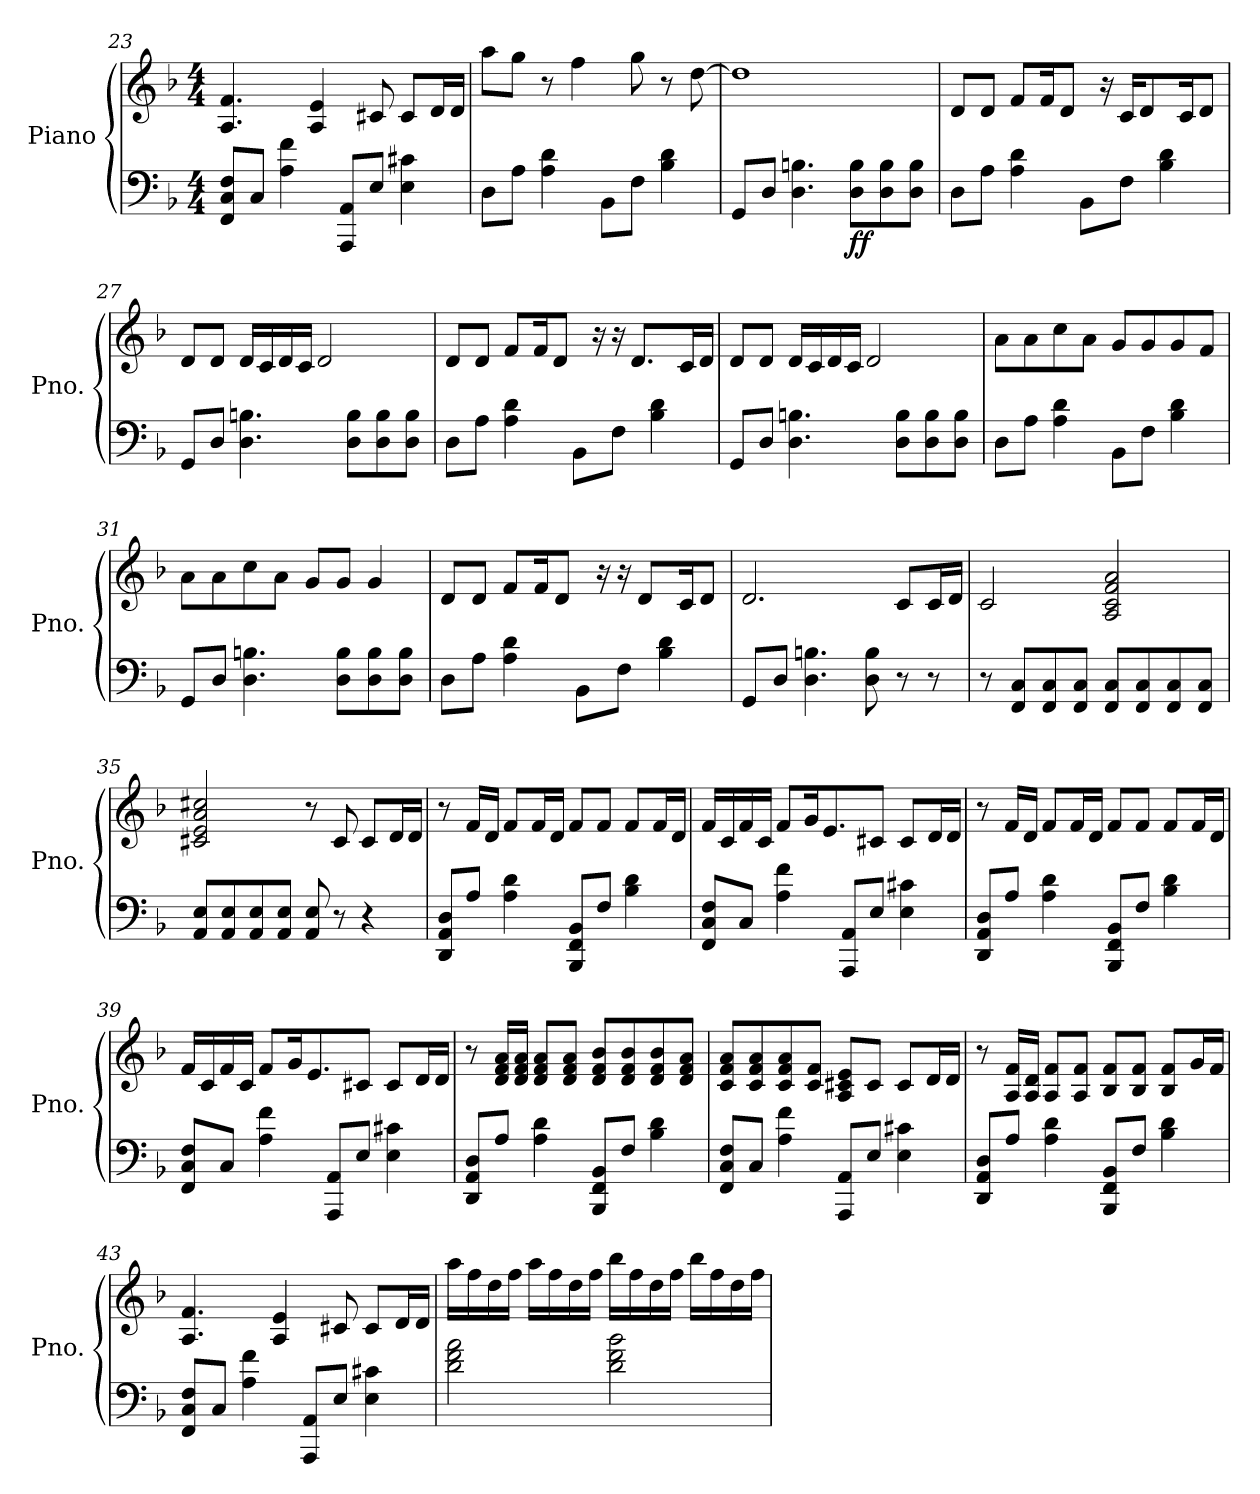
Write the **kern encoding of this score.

**kern	**kern	**dynam
*part1	*part1	*part1
*staff2	*staff1	*staff1/2
*I"Piano	*	*
*I'Pno.	*	*
*clefF4	*clefG2	*
*k[b-]	*k[b-]	*
*M4/4	*M4/4	*
=23	=23	=23
8FF/ 8C/ 8F/L	4.A/ 4.f/	.
8C/J	.	.
4A\ 4f\	.	.
.	4A/ 4e/	.
8AAA/ 8AA/L	.	.
8E/J	8c#X/	.
4E\ 4c#X\	8c#/L	.
.	16d/L	.
.	16d/JJ	.
=24	=24	=24
!	!	!LO:DY:b=2
!	!	!LO:DY:n=1:b
8D\L	8aa\L	mp mp
8A\J	8gg\J	.
4A\ 4d\	8r	.
.	4ff\	.
8BB-\L	.	.
8F\J	8gg\	.
4B-\ 4d\	8r	.
.	[8dd\	.
!!LO:PB:g=z
=25	=25	=25
8GG/L	1dd]	.
8D/J	.	.
4.D\ 4.Bn\	.	.
!	!	!LO:DY:b=2
8D\ 8B\L	.	ff
8D\ 8B\	.	.
8D\ 8B\J	.	.
=26	=26	=26
8D\L	8d/L	.
8A\J	8d/J	.
4A\ 4d\	8f/L	.
.	16f/K	.
.	8d/J	.
8BB-\L	.	.
.	16r	.
8F\J	16c/KL	.
.	8d/	.
4B-\ 4d\	.	.
.	16c/K	.
.	8d/J	.
=27	=27	=27
8GG/L	8d/L	.
8D/J	8d/J	.
4.D\ 4.Bn\	16d/LL	.
.	16c/	.
.	16d/	.
.	16c/JJ	.
.	2d/	.
8D\ 8B\L	.	.
8D\ 8B\	.	.
8D\ 8B\J	.	.
=28	=28	=28
8D\L	8d/L	.
8A\J	8d/J	.
4A\ 4d\	8f/L	.
.	16f/K	.
.	8d/J	.
8BB-\L	.	.
.	16r	.
8F\J	16r	.
.	8.d/L	.
4B-\ 4d\	.	.
.	16c/L	.
.	16d/JJ	.
!!LO:LB:g=z
=29	=29	=29
8GG/L	8d/L	.
8D/J	8d/J	.
4.D\ 4.Bn\	16d/LL	.
.	16c/	.
.	16d/	.
.	16c/JJ	.
.	2d/	.
8D\ 8B\L	.	.
8D\ 8B\	.	.
8D\ 8B\J	.	.
=30	=30	=30
8D\L	8a\L	.
8A\J	8a\	.
4A\ 4d\	8cc\	.
.	8a\J	.
8BB-\L	8g/L	.
8F\J	8g/	.
4B-\ 4d\	8g/	.
.	8f/J	.
=31	=31	=31
8GG/L	8a\L	.
8D/J	8a\	.
4.D\ 4.Bn\	8cc\	.
.	8a\J	.
.	8g/L	.
8D\ 8B\L	8g/J	.
8D\ 8B\	4g/	.
8D\ 8B\J	.	.
=32	=32	=32
8D\L	8d/L	.
8A\J	8d/J	.
4A\ 4d\	8f/L	.
.	16f/K	.
.	8d/J	.
8BB-\L	.	.
.	16r	.
8F\J	16r	.
.	8d/L	.
4B-\ 4d\	.	.
.	16c/K	.
.	8d/J	.
!!LO:LB:g=z
=33	=33	=33
8GG/L	2.d/	.
8D/J	.	.
4.D\ 4.Bn\	.	.
8D\ 8B\	.	.
8r	8c/L	.
8r	16c/L	.
.	16d/JJ	.
=34	=34	=34
8r	2c/	.
8FF/ 8C/L	.	.
8FF/ 8C/	.	.
8FF/ 8C/J	.	.
8FF/ 8C/L	2A/ 2c/ 2f/ 2a/	.
8FF/ 8C/	.	.
8FF/ 8C/	.	.
8FF/ 8C/J	.	.
=35	=35	=35
8AA/ 8E/L	2c#X/ 2e/ 2a/ 2cc#X/	.
8AA/ 8E/	.	.
8AA/ 8E/	.	.
8AA/ 8E/J	.	.
8AA/ 8E/	8r	.
8r	8c#/	.
4r	8c#/L	.
.	16d/L	.
.	16d/JJ	.
=36	=36	=36
8DD/ 8AA/ 8D/L	8r	.
8A/J	16f/LL	.
.	16d/JJ	.
4A\ 4d\	8f/L	.
.	16f/L	.
.	16d/JJ	.
8BBB-/ 8FF/ 8BB-/L	8f/L	.
8F/J	8f/J	.
4B-\ 4d\	8f/L	.
.	16f/L	.
.	16d/JJ	.
!!LO:LB:g=z
=37	=37	=37
8FF/ 8C/ 8F/L	16f/LL	.
.	16c/	.
8C/J	16f/	.
.	16c/JJ	.
4A\ 4f\	8f/L	.
.	16g/K	.
.	8.e/	.
8AAA/ 8AA/L	.	.
8E/J	8c#X/J	.
4E\ 4c#X\	8c#/L	.
.	16d/L	.
.	16d/JJ	.
=38	=38	=38
8DD/ 8AA/ 8D/L	8r	.
8A/J	16f/LL	.
.	16d/JJ	.
4A\ 4d\	8f/L	.
.	16f/L	.
.	16d/JJ	.
8BBB-/ 8FF/ 8BB-/L	8f/L	.
8F/J	8f/J	.
4B-\ 4d\	8f/L	.
.	16f/L	.
.	16d/JJ	.
=39	=39	=39
8FF/ 8C/ 8F/L	16f/LL	.
.	16c/	.
8C/J	16f/	.
.	16c/JJ	.
4A\ 4f\	8f/L	.
.	16g/K	.
.	8.e/	.
8AAA/ 8AA/L	.	.
8E/J	8c#X/J	.
4E\ 4c#X\	8c#/L	.
.	16d/L	.
.	16d/JJ	.
=40	=40	=40
8DD/ 8AA/ 8D/L	8r	.
8A/J	16d/ 16f/ 16a/LL	.
.	16d/ 16f/ 16a/JJ	.
4A\ 4d\	8d/ 8f/ 8a/L	.
.	8d/ 8f/ 8a/J	.
8BBB-/ 8FF/ 8BB-/L	8d/ 8f/ 8b-/L	.
8F/J	8d/ 8f/ 8b-/	.
4B-\ 4d\	8d/ 8f/ 8b-/	.
.	8d/ 8f/ 8a/J	.
!!LO:LB:g=z
=41	=41	=41
8FF/ 8C/ 8F/L	8c/ 8f/ 8a/L	.
8C/J	8c/ 8f/ 8a/	.
4A\ 4f\	8c/ 8f/ 8a/	.
.	8c/ 8f/J	.
8AAA/ 8AA/L	8A/ 8c#X/ 8e/L	.
8E/J	8c#/J	.
4E\ 4c#X\	8c#/L	.
.	16d/L	.
.	16d/JJ	.
=42	=42	=42
8DD/ 8AA/ 8D/L	8r	.
8A/J	16A/ 16f/LL	.
.	16A/ 16d/JJ	.
4A\ 4d\	8A/ 8f/L	.
.	8A/ 8f/J	.
8BBB-/ 8FF/ 8BB-/L	8B-/ 8f/L	.
8F/J	8B-/ 8f/J	.
4B-\ 4d\	8B-/ 8f/L	.
.	16g/L	.
.	16f/JJ	.
=43	=43	=43
8FF/ 8C/ 8F/L	4.A/ 4.f/	.
8C/J	.	.
4A\ 4f\	.	.
.	4A/ 4e/	.
8AAA/ 8AA/L	.	.
8E/J	8c#X/	.
4E\ 4c#X\	8c#/L	.
.	16d/L	.
.	16d/JJ	.
!!LO:PB:g=z
=44	=44	=44
2d\ 2f\ 2a\	16aa\LL	.
.	16ff\	.
.	16dd\	.
.	16ff\JJ	.
.	16aa\LL	.
.	16ff\	.
.	16dd\	.
.	16ff\JJ	.
2d\ 2f\ 2b-\	16bb-\LL	.
.	16ff\	.
.	16dd\	.
.	16ff\JJ	.
.	16bb-\LL	.
.	16ff\	.
.	16dd\	.
.	16ff\JJ	.
=	=	=
*-	*-	*-
